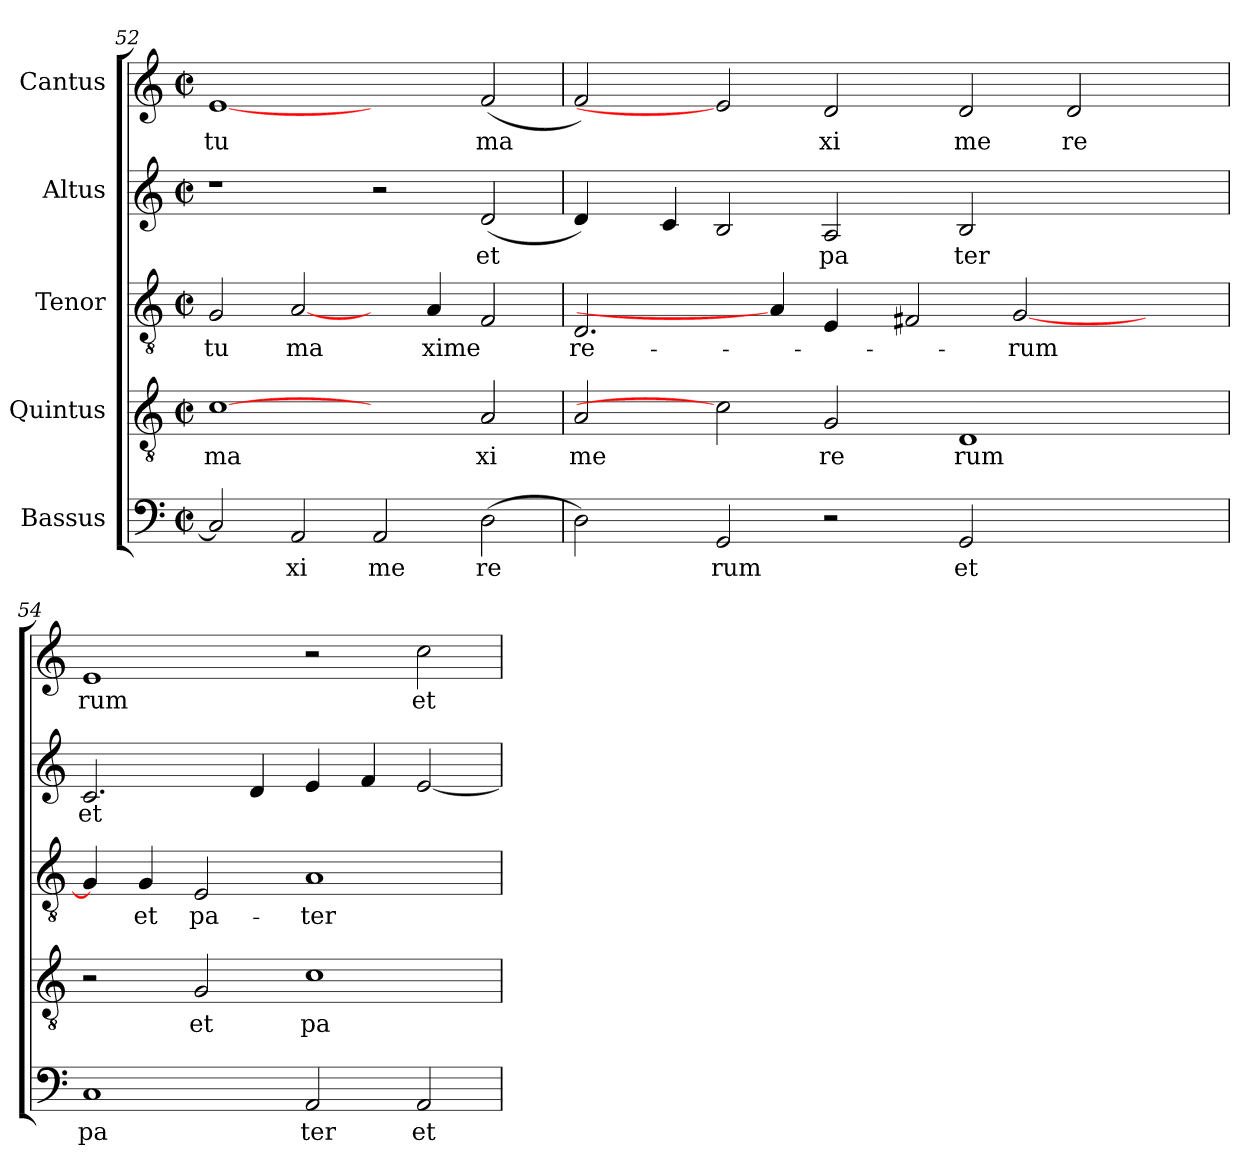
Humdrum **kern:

**kern	**text	**kern	**text	**kern	**text	**kern	**text	**kern	**text
*part5	*part5	*part4	*part4	*part3	*part3	*part2	*part2	*part1	*part1
*staff5	*staff5	*staff4	*staff4	*staff3	*staff3	*staff2	*staff2	*staff1	*staff1
*I"Bassus	*	*I"Quintus	*	*I"Tenor	*	*I"Altus	*	*I"Cantus	*
*clefF4	*	*clefGv2	*	*clefGv2	*	*clefG2	*	*clefG2	*
*M2/2	*	*M2/2	*	*M2/2	*	*M2/2	*	*M2/2	*
*met(c|)	*	*met(c|)	*	*met(c|)	*	*met(c|)	*	*met(c|)	*
=52	=52	=52	=52	=52	=52	=52	=52	=52	=52
!	!	!	!LO:LY:b:cj	!	!LO:LY:b:cj	!	!	!	!LO:LY:b:cj
2C/]	.	[1c	ma	2G/	tu	1r	.	[1e	tu
!	!LO:LY:b:cj	!	!	!	!LO:LY:b:cj	!	!	!	!
2AA/	xi	.	.	[2A/	ma	.	.	.	.
!	!LO:LY:b:cj	!	!	!	!	!	!	!	!
2AA/	me	2ryy	.	4ryy	.	2r	.	2ryy	.
!	!	!	!	!	!LO:LY:b	!	!	!	!
.	.	.	.	4A/	xime	.	.	.	.
!	!LO:LY:b:cj	!	!LO:LY:b:cj	!	!	!	!LO:LY:b:cj	!	!LO:LY:b
(>2D\	re	2A/	xi	2F/	.	(>2d/	et	(>2f/	ma
!!LO:PB:g=z
=53	=53	=53	=53	=53	=53	=53	=53	=53	=53
!	!	!	!LO:LY:b:cj	!	!LO:LY:b:cj	!	!	!	!
*^	*	*	*	*	*	*	*	*^	*
2D\)	16ryy	.	2A/	me	2.D/	re-	4d/)	.	2f/)	8ryy	.
.	64ryy	.	.	.	.	.	.	.	.	.	.
.	1ryy	.	.	.	.	.	.	.	.	.	.
.	.	.	.	.	.	.	.	.	.	1ryy	.
.	.	.	.	.	.	.	4c/	.	.	.	.
!	!	!LO:LY:b:cj	!	!	!	!	!	!	!	!	!
2GG/	.	rum	2c]	.	.	.	2B/	.	2e]	.	.
.	.	.	.	.	4A/]	.	.	.	.	.	.
!	!	!	!	!LO:LY:b:cj	!	!	!	!LO:LY:b:cj	!	!	!LO:LY:b:cj
2r	.	.	2G/	re	4E/	.	2A/	pa	2d/	.	xi
.	1ryy	.	.	.	.	.	.	.	.	.	.
.	.	.	.	.	.	.	.	.	.	1ryy	.
.	.	.	.	.	2F#X/	.	.	.	.	.	.
!	!	!LO:LY:b:cj	!	!LO:LY:b:cj	!	!	!	!LO:LY:b:cj	!	!	!LO:LY:b:cj
2GG/	.	et	1D	rum	.	.	2B/	ter	2d/	.	me
!	!	!	!	!	!	!LO:LY:b	!	!	!	!	!
.	.	.	.	.	[<2G/	-rum	.	.	.	.	.
!	!	!	!	!	!	!	!	!	!	!	!LO:LY:b:cj
2ryy	.	.	.	.	.	.	2ryy	.	2d/	.	re
.	4ryy	.	.	.	.	.	.	.	.	.	.
.	.	.	.	.	.	.	.	.	.	4.ryy	.
.	.	.	.	.	4ryy	.	.	.	.	.	.
.	8ryy	.	.	.	.	.	.	.	.	.	.
.	32.ryy	.	.	.	.	.	.	.	.	.	.
=54	=54	=54	=54	=54	=54	=54	=54	=54	=54	=54	=54
!	!	!LO:LY:b:cj	!	!	!	!	!	!LO:LY:b:cj	!	!	!LO:LY:b:cj
*v	*v	*	*	*	*	*	*	*	*v	*v	*
1C	pa	2r	.	4G/]	.	2.c/	et	1e	rum
!	!	!	!	!	!LO:LY:b:cj	!	!	!	!
.	.	.	.	4G/	et	.	.	.	.
!	!	!	!LO:LY:b:cj	!	!LO:LY:b:cj	!	!	!	!
.	.	2G/	et	2E/	pa-	.	.	.	.
.	.	.	.	.	.	4d/	.	.	.
!	!LO:LY:b:cj	!	!LO:LY:b:cj	!	!LO:LY:b:cj	!	!	!	!
2AA/	ter	1c	pa	1A	-ter	4e/	.	2r	.
.	.	.	.	.	.	4f/	.	.	.
!	!LO:LY:b:cj	!	!	!	!	!	!	!	!LO:LY:b:cj
2AA/	et	.	.	.	.	[<2e/	.	2cc\	et
=	=	=	=	=	=	=	=	=	=
*-	*-	*-	*-	*-	*-	*-	*-	*-	*-
